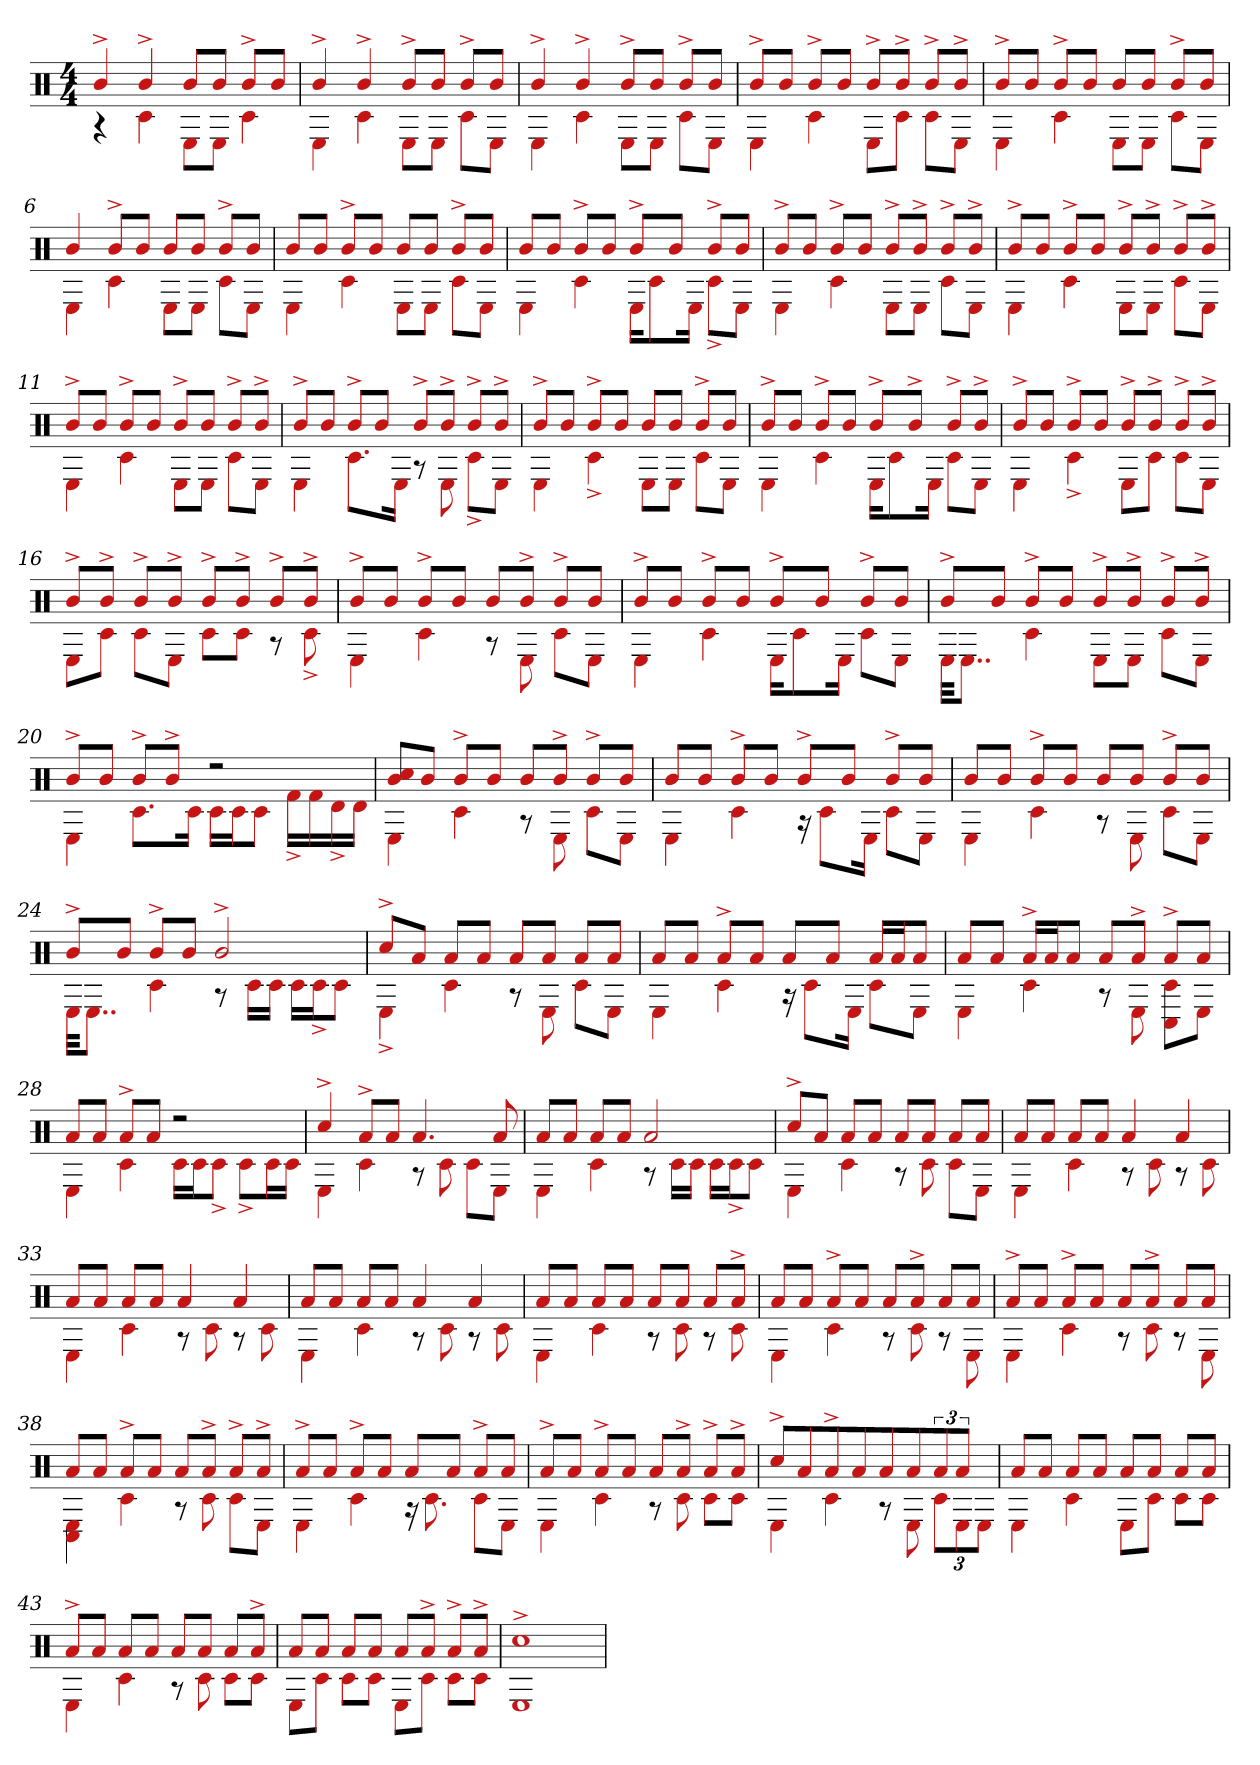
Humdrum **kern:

**kern
*part1
*staff1
*clefX
*k[]
*M4/4
=1
*^
4b^	4r
4b^	4c#
8bL	8EL
8bJ	8EJ
8b^L	4c#
8bJ	.
=2	=2
4b^	4E
4b^	4c#
8b^L	8EL
8bJ	8EJ
8b^L	8c#L
8bJ	8EJ
=3	=3
4b^	4E
4b^	4c#
8b^L	8EL
8bJ	8EJ
8b^L	8c#L
8bJ	8EJ
=4	=4
8b^L	4E
8bJ	.
8b^L	4c#
8bJ	.
8b^L	8EL
8b^J	8c#J
8b^L	8c#L
8b^J	8EJ
=5	=5
8b^L	4E
8bJ	.
8b^L	4c#
8bJ	.
8bL	8EL
8bJ	8EJ
8b^L	8c#L
8bJ	8EJ
=6	=6
4b	4E
8b^L	4c#
8bJ	.
8bL	8EL
8bJ	8EJ
8b^L	8c#L
8bJ	8EJ
=7	=7
8bL	4E
8bJ	.
8b^L	4c#
8bJ	.
8bL	8EL
8bJ	8EJ
8b^L	8c#L
8bJ	8EJ
=8	=8
8bL	4E
8bJ	.
8b^L	4c#
8bJ	.
8b^L	16EKL
.	8c#
8bJ	.
.	16EJk
8b^L	8c#^L
8bJ	8EJ
=9	=9
8b^L	4E
8bJ	.
8b^L	4c#
8bJ	.
8b^L	8EL
8b^J	8EJ
8b^L	8c#L
8b^J	8EJ
=10	=10
8b^L	4E
8bJ	.
8b^L	4c#
8bJ	.
8b^L	8EL
8b^J	8EJ
8b^L	8c#L
8b^J	8EJ
=11	=11
8b^L	4E
8bJ	.
8b^L	4c#
8bJ	.
8b^L	8EL
8bJ	8EJ
8b^L	8c#L
8b^J	8EJ
=12	=12
8b^L	4E
8bJ	.
8b^L	8.c#L
8bJ	.
.	16EJk
8b^L	8r
8b^J	8E
8b^L	8c#^L
8b^J	8EJ
=13	=13
8b^L	4E
8bJ	.
8b^L	4c#^
8bJ	.
8bL	8EL
8bJ	8EJ
8b^L	8c#L
8bJ	8EJ
=14	=14
8b^L	4E
8bJ	.
8b^L	4c#
8bJ	.
8b^L	16EKL
.	8c#
8b^J	.
.	16EJk
8b^L	8c#L
8b^J	8EJ
=15	=15
8b^L	4E
8bJ	.
8b^L	4c#^
8bJ	.
8b^L	8EL
8b^J	8c#J
8b^L	8c#L
8b^J	8EJ
=16	=16
8b^L	8EL
8b^J	8c#J
8b^L	8c#L
8b^J	8EJ
8b^L	8c#L
8b^J	8c#J
8b^L	8r
8b^J	8c#^
=17	=17
8b^L	4E
8bJ	.
8b^L	4c#
8bJ	.
8bL	8r
8b^J	8E
8b^L	8c#L
8bJ	8EJ
=18	=18
8b^L	4E
8bJ	.
8b^L	4c#
8bJ	.
8b^L	16EKL
.	8c#
8bJ	.
.	16EJk
8b^L	8c#L
8bJ	8EJ
=19	=19
8b^L	32EKKL
.	8..EJ
8bJ	.
8b^L	4c#
8bJ	.
8b^L	8EL
8b^J	8EJ
8b^L	8c#L
8b^J	8EJ
=20	=20
8b^L	4E
8bJ	.
8b^L	8.c#L
8b^J	.
.	16c#Jk
2r	16c#LL
.	16c#J
.	8c#J
.	16f#^LL
.	16f#
.	16d^
.	16dJJ
=21	=21
8b 8cc#L	4E
8bJ	.
8b^L	4c#
8bJ	.
8bL	8r
8b^J	8E
8b^L	8c#L
8bJ	8EJ
=22	=22
8bL	4E
8bJ	.
8b^L	4c#
8bJ	.
8b^L	16r
.	8c#L
8bJ	.
.	16EJk
8b^L	8c#L
8bJ	8EJ
=23	=23
8bL	4E
8bJ	.
8b^L	4c#
8bJ	.
8bL	8r
8bJ	8E
8b^L	8c#L
8bJ	8EJ
=24	=24
8b^L	32EKKL
.	8..EJ
8bJ	.
8b^L	4c#
8bJ	.
2b^	8r
.	16c#LL
.	16c#JJ
.	16c#LL
.	16c#^J
.	8c#J
=25	=25
8cc#^L	4E^
8aJ	.
8aL	4c#
8aJ	.
8aL	8r
8aJ	8E
8aL	8c#L
8aJ	8EJ
=26	=26
8aL	4E
8aJ	.
8a^L	4c#
8aJ	.
8aL	16r
.	8c#L
8aJ	.
.	16EJk
16aLL	8c#L
16aJ	.
8aJ	8EJ
=27	=27
8aL	4E
8aJ	.
16a^LL	4c#
16aJ	.
8aJ	.
8aL	8r
8a^J	8E
8a^L	8C# 8c#L
8aJ	8EJ
=28	=28
8aL	4E
8aJ	.
8a^L	4c#
8aJ	.
2r	16c#LL
.	16c#J
.	8c#^J
.	8c#^L
.	16c#L
.	16c#JJ
=29	=29
4cc#^	4E
8a^L	4c#
8aJ	.
4.a	8r
.	8c#
.	8c#L
8a	8EJ
=30	=30
8aL	4E
8aJ	.
8aL	4c#
8aJ	.
2a	8r
.	16c#LL
.	16c#JJ
.	16c#LL
.	16c#^J
.	8c#J
=31	=31
8cc#^L	4E
8aJ	.
8aL	4c#
8aJ	.
8aL	8r
8aJ	8c#
8aL	8c#L
8aJ	8EJ
=32	=32
8aL	4E
8aJ	.
8aL	4c#
8aJ	.
4a	8r
.	8c#
4a	8r
.	8c#
=33	=33
8aL	4E
8aJ	.
8aL	4c#
8aJ	.
4a	8r
.	8c#
4a	8r
.	8c#
=34	=34
8aL	4E
8aJ	.
8aL	4c#
8aJ	.
4a	8r
.	8c#
4a	8r
.	8c#
=35	=35
8aL	4E
8aJ	.
8aL	4c#
8aJ	.
8aL	8r
8aJ	8c#
8aL	8r
8a^J	8c#
=36	=36
8aL	4E
8aJ	.
8a^L	4c#
8aJ	.
8aL	8r
8a^J	8c#
8aL	8r
8aJ	8E
=37	=37
8a^L	4E
8aJ	.
8a^L	4c#
8aJ	.
8aL	8r
8a^J	8c#
8aL	8r
8aJ	8E
=38	=38
8aL	4C# 4E
8aJ	.
8a^L	4c#
8aJ	.
8aL	8r
8a^J	8c#
8a^L	8c#L
8a^J	8EJ
=39	=39
8a^L	4E
8aJ	.
8a^L	4c#
8aJ	.
8aL	16r
.	8.c#
8aJ	.
8a^L	8c#L
8aJ	8EJ
=40	=40
8a^L	4E
8aJ	.
8a^L	4c#
8aJ	.
8aL	8r
8a^J	8c#
8a^L	8c#L
8a^J	8c#J
=41	=41
8cc#^L	4E
8aJ	.
8a^L	4c#
8aJ	.
8aL	8r
8aJ	8E
12aJ	12c#L
6a	12E
.	12EJ
=42	=42
8aL	4E
8aJ	.
8aL	4c#
8aJ	.
8aL	8EL
8aJ	8c#J
8aL	8c#L
8aJ	8c#J
=43	=43
8a^L	4E
8aJ	.
8aL	4c#
8aJ	.
8aL	8r
8aJ	8c#
8aL	8c#L
8a^J	8c#J
=44	=44
8aL	8EL
8aJ	8c#J
8aL	8c#L
8aJ	8c#J
8aL	8EL
8a^J	8c#J
8a^L	8c#L
8a^J	8c#J
=45	=45
1cc#^	1E
*v	*v
=
*-
